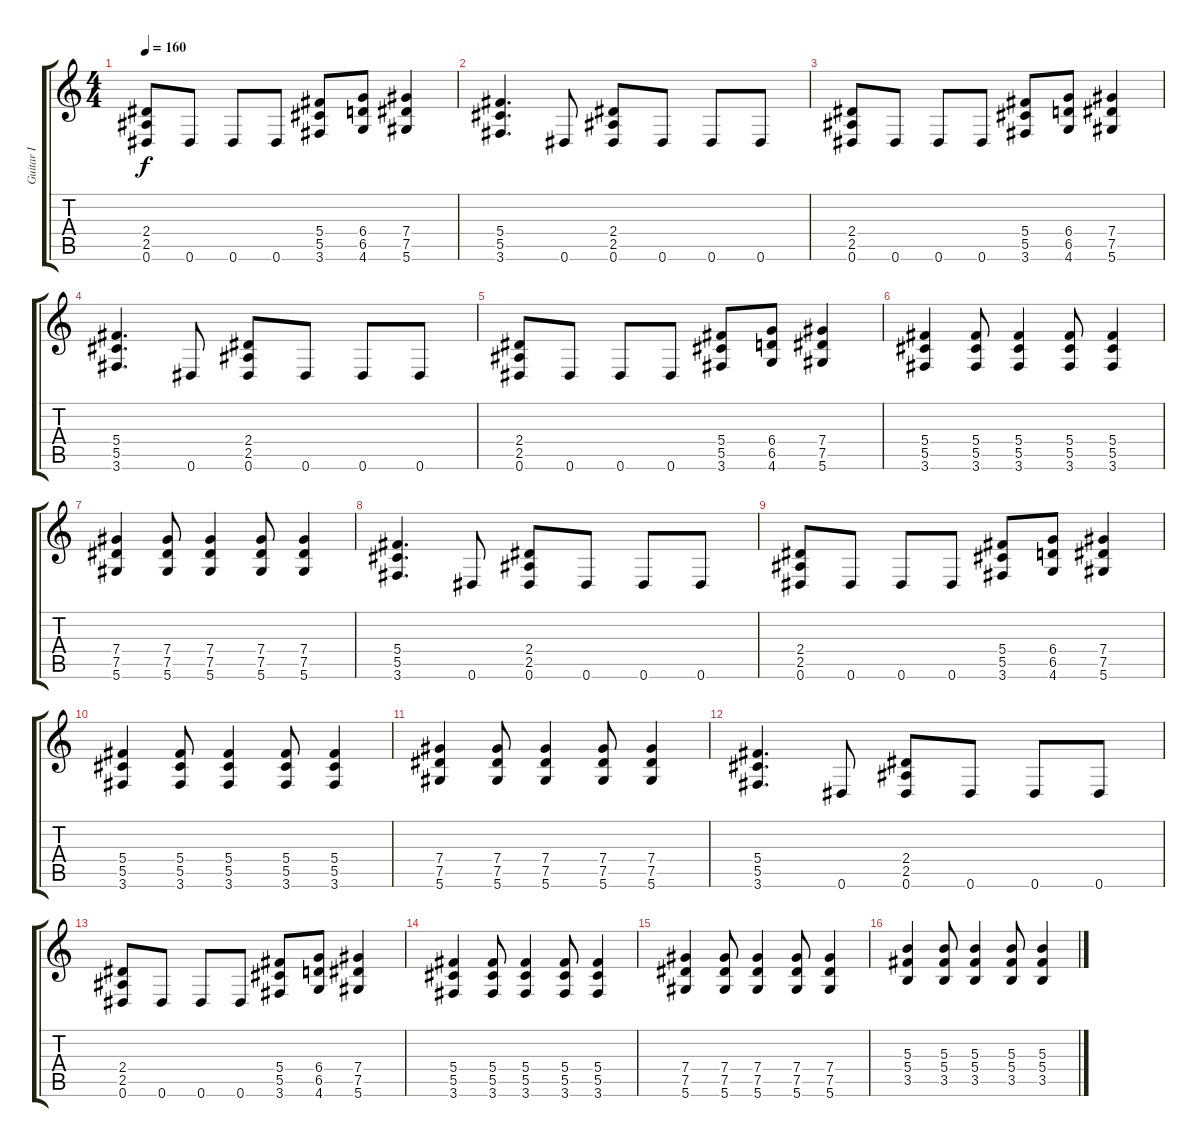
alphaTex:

\track ("Guitar I" "Guitar I") {instrument distortionguitar}
\staff {score tabs}
\tuning (Eb4 Bb3 Gb3 Db3 Ab2 Eb2) {hide}
\ts (4 4)
\tempo 160
\clef g2
\ks c
(2.4 2.5 0.6).8{dy f} 0.6.8 0.6.8 0.6.8 (5.4 5.5 3.6).8 (6.4 6.5 4.6).8 (7.4 7.5 5.6).4 |
(5.4 5.5 3.6).4{d} 0.6.8 (2.4 2.5 0.6).8 0.6.8 0.6.8 0.6.8 |
(2.4 2.5 0.6).8 0.6.8 0.6.8 0.6.8 (5.4 5.5 3.6).8 (6.4 6.5 4.6).8 (7.4 7.5 5.6).4 |
(5.4 5.5 3.6).4{d} 0.6.8 (2.4 2.5 0.6).8 0.6.8 0.6.8 0.6.8 |
(2.4 2.5 0.6).8 0.6.8 0.6.8 0.6.8 (5.4 5.5 3.6).8 (6.4 6.5 4.6).8 (7.4 7.5 5.6).4 |
(5.4 5.5 3.6).4 (5.4 5.5 3.6).8 (5.4 5.5 3.6).4 (5.4 5.5 3.6).8 (5.4 5.5 3.6).4 |
(7.4 7.5 5.6).4 (7.4 7.5 5.6).8 (7.4 7.5 5.6).4 (7.4 7.5 5.6).8 (7.4 7.5 5.6).4 |
(5.4 5.5 3.6).4{d} 0.6.8 (2.4 2.5 0.6).8 0.6.8 0.6.8 0.6.8 |
(2.4 2.5 0.6).8 0.6.8 0.6.8 0.6.8 (5.4 5.5 3.6).8 (6.4 6.5 4.6).8 (7.4 7.5 5.6).4 |
(5.4 5.5 3.6).4 (5.4 5.5 3.6).8 (5.4 5.5 3.6).4 (5.4 5.5 3.6).8 (5.4 5.5 3.6).4 |
(7.4 7.5 5.6).4 (7.4 7.5 5.6).8 (7.4 7.5 5.6).4 (7.4 7.5 5.6).8 (7.4 7.5 5.6).4 |
(5.4 5.5 3.6).4{d} 0.6.8 (2.4 2.5 0.6).8 0.6.8 0.6.8 0.6.8 |
(2.4 2.5 0.6).8 0.6.8 0.6.8 0.6.8 (5.4 5.5 3.6).8 (6.4 6.5 4.6).8 (7.4 7.5 5.6).4 |
(5.4 5.5 3.6).4 (5.4 5.5 3.6).8 (5.4 5.5 3.6).4 (5.4 5.5 3.6).8 (5.4 5.5 3.6).4 |
(7.4 7.5 5.6).4 (7.4 7.5 5.6).8 (7.4 7.5 5.6).4 (7.4 7.5 5.6).8 (7.4 7.5 5.6).4 |
(5.3 5.4 3.5).4 (5.3 5.4 3.5).8 (5.3 5.4 3.5).4 (5.3 5.4 3.5).8 (5.3 5.4 3.5).4
